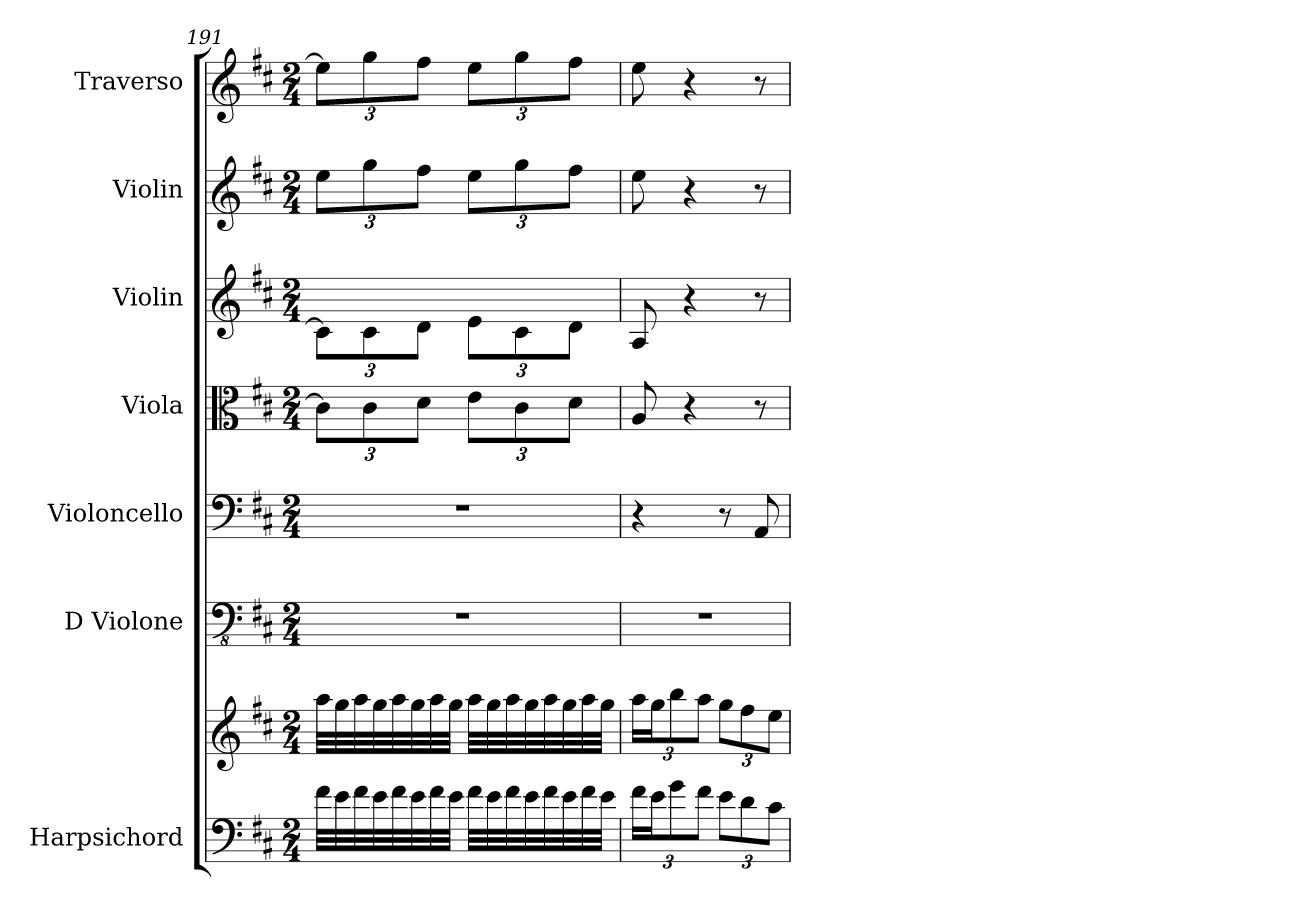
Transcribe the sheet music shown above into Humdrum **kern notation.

**kern	**kern	**kern	**kern	**kern	**kern	**kern	**kern
*part7	*part7	*part6	*part5	*part4	*part3	*part2	*part1
*staff8	*staff7	*staff6	*staff5	*staff4	*staff3	*staff2	*staff1
*I"Harpsichord	*	*I"D Violone	*I"Violoncello	*I"Viola	*I"Violin	*I"Violin	*I"Traverso
*I'Hch.	*	*I'D Vne.	*I'Vc.	*I'Vla.	*I'Vln.	*I'Vln.	*I'Trv.
!!LO:PB:g=z
*clefF4	*clefG2	*clefFv4	*clefF4	*clefC3	*clefG2	*clefG2	*clefG2
*	*	*ITrd7c12	*	*	*	*	*
*k[f#c#]	*k[f#c#]	*k[f#c#]	*k[f#c#]	*k[f#c#]	*k[f#c#]	*k[f#c#]	*k[f#c#]
*M2/4	*M2/4	*M2/4	*M2/4	*M2/4	*M2/4	*M2/4	*M2/4
*	*	*	*	*Xbrackettup	*Xbrackettup	*Xbrackettup	*Xbrackettup
=191	=191	=191	=191	=191	=191	=191	=191
32f#\LLL	32aa\LLL	2r	2r	12c#\L]	12c#\L]	12ee\L	12ee\L]
32e\	32gg\	.	.	.	.	.	.
32f#\	32aa\	.	.	.	.	.	.
.	.	.	.	12c#\	12c#\	12gg\	12gg\
32e\	32gg\	.	.	.	.	.	.
32f#\	32aa\	.	.	.	.	.	.
32e\	32gg\	.	.	.	.	.	.
.	.	.	.	12d\J	12d\J	12ff#\J	12ff#\J
32f#\	32aa\	.	.	.	.	.	.
32e\JJJ	32gg\JJJ	.	.	.	.	.	.
32f#\LLL	32aa\LLL	.	.	12e\L	12e\L	12ee\L	12ee\L
32e\	32gg\	.	.	.	.	.	.
32f#\	32aa\	.	.	.	.	.	.
.	.	.	.	12c#\	12c#\	12gg\	12gg\
32e\	32gg\	.	.	.	.	.	.
32f#\	32aa\	.	.	.	.	.	.
32e\	32gg\	.	.	.	.	.	.
.	.	.	.	12d\J	12d\J	12ff#\J	12ff#\J
32f#\	32aa\	.	.	.	.	.	.
32e\JJJ	32gg\JJJ	.	.	.	.	.	.
=192	=192	=192	=192	=192	=192	=192	=192
*Xbrackettup	*Xbrackettup	*	*	*	*	*	*
24f#\LL	24aa\LL	2r	4r	8A/	8A/	8ee\	8ee\
24e\J	24gg\J	.	.	.	.	.	.
12g\	12bb\	.	.	.	.	.	.
.	.	.	.	4r	4r	4r	4r
12f#\J	12aa\J	.	.	.	.	.	.
12e\L	12gg\L	.	8r	.	.	.	.
12d\	12ff#\	.	.	.	.	.	.
.	.	.	8AA/	8r	8r	8r	8r
12c#\J	12ee\J	.	.	.	.	.	.
=	=	=	=	=	=	=	=
*-	*-	*-	*-	*-	*-	*-	*-
